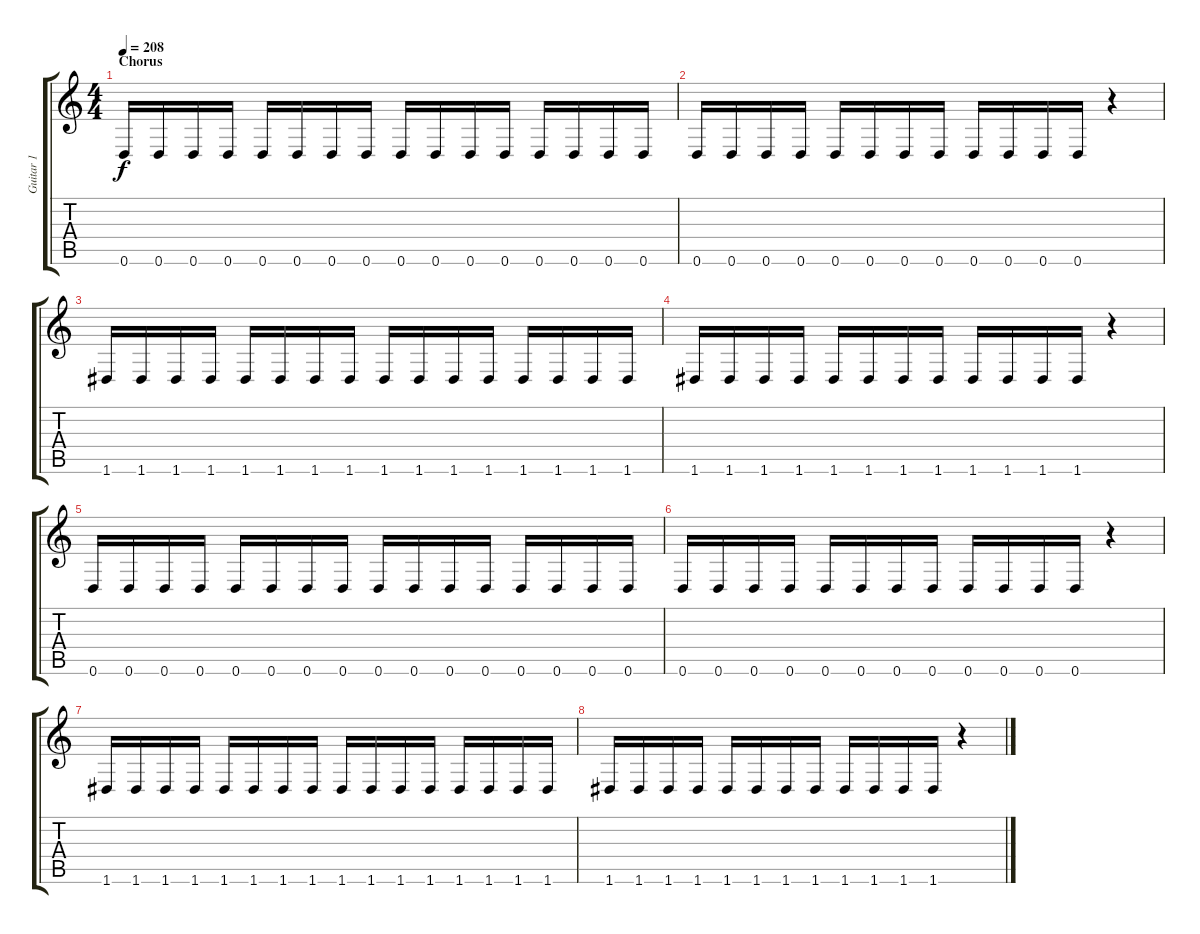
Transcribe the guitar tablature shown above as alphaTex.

\track ("Guitar 1" "Guitar 1") {instrument distortionguitar}
\staff {score tabs}
\tuning (D4 A3 F3 C3 G2 D2) {hide}
\ts (4 4)
\section ("" "Chorus")
\tempo 208
\clef g2
\ks c
0.6.16{dy f} 0.6.16 0.6.16 0.6.16 0.6.16 0.6.16 0.6.16 0.6.16 0.6.16 0.6.16 0.6.16 0.6.16 0.6.16 0.6.16 0.6.16 0.6.16 |
0.6.16 0.6.16 0.6.16 0.6.16 0.6.16 0.6.16 0.6.16 0.6.16 0.6.16 0.6.16 0.6.16 0.6.16 r.4 |
1.6.16 1.6.16 1.6.16 1.6.16 1.6.16 1.6.16 1.6.16 1.6.16 1.6.16 1.6.16 1.6.16 1.6.16 1.6.16 1.6.16 1.6.16 1.6.16 |
1.6.16 1.6.16 1.6.16 1.6.16 1.6.16 1.6.16 1.6.16 1.6.16 1.6.16 1.6.16 1.6.16 1.6.16 r.4 |
0.6.16 0.6.16 0.6.16 0.6.16 0.6.16 0.6.16 0.6.16 0.6.16 0.6.16 0.6.16 0.6.16 0.6.16 0.6.16 0.6.16 0.6.16 0.6.16 |
0.6.16 0.6.16 0.6.16 0.6.16 0.6.16 0.6.16 0.6.16 0.6.16 0.6.16 0.6.16 0.6.16 0.6.16 r.4 |
1.6.16 1.6.16 1.6.16 1.6.16 1.6.16 1.6.16 1.6.16 1.6.16 1.6.16 1.6.16 1.6.16 1.6.16 1.6.16 1.6.16 1.6.16 1.6.16 |
1.6.16 1.6.16 1.6.16 1.6.16 1.6.16 1.6.16 1.6.16 1.6.16 1.6.16 1.6.16 1.6.16 1.6.16 r.4
